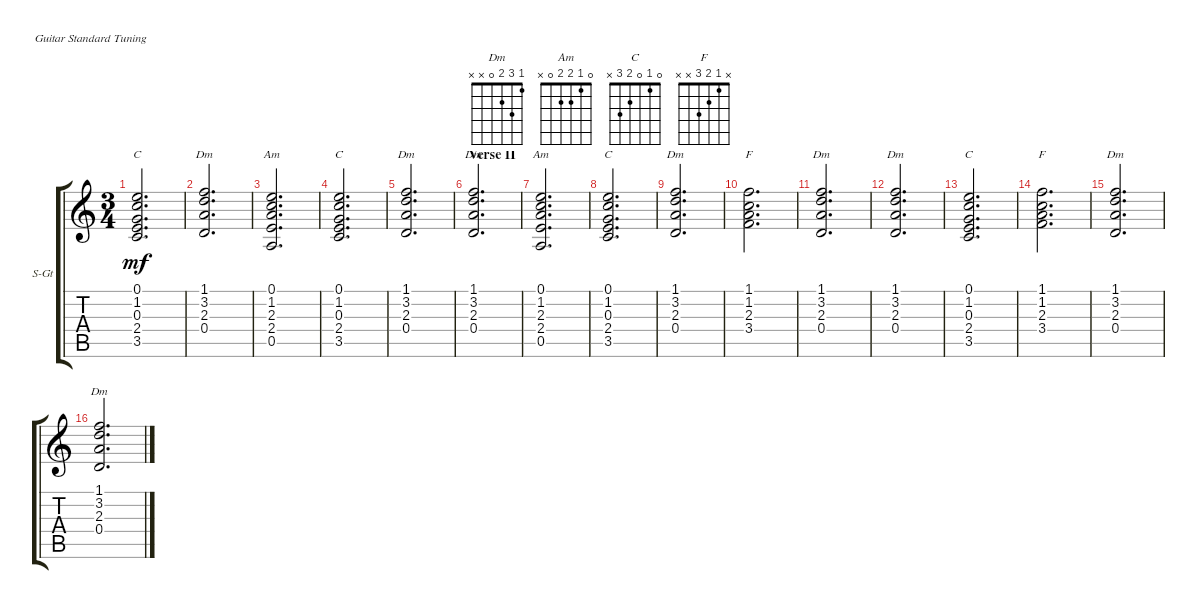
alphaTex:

\defaultSystemsLayout 4
\bracketExtendMode groupsimilarinstruments
\firstSystemTrackNameOrientation horizontal
\otherSystemsTrackNameOrientation horizontal
\track ("Chords" "S-Gt") {instrument acousticguitarsteel}
\staff {score tabs}
\tuning (E4 B3 G3 D3 A2 E2)
\chord ("Dm" 1 3 2 0 x x)
\chord ("Am" 0 1 2 2 0 x)
\chord ("C" 0 1 0 2 3 x)
\chord ("F" x 1 2 3 x x)
\ts (3 4)
\tempo (120 hide)
\clef g2
\ks c
(3.5 2.4 0.3 1.2 0.1).2{d ch "C" dy mf} |
(0.4 2.3 3.2 1.1).2{d ch "Dm"} |
(0.5 2.4 2.3 1.2 0.1).2{d ch "Am"} |
(3.5 2.4 0.3 1.2 0.1).2{d ch "C"} |
(0.4 2.3 3.2 1.1).2{d ch "Dm"} |
\section ("" "Verse II")
(0.4 2.3 3.2 1.1).2{d ch "Dm"} |
(0.5 2.4 2.3 1.2 0.1).2{d ch "Am"} |
(3.5 2.4 0.3 1.2 0.1).2{d ch "C"} |
(0.4 2.3 3.2 1.1).2{d ch "Dm"} |
(3.4 2.3 1.2 1.1).2{d ch "F"} |
(0.4 2.3 3.2 1.1).2{d ch "Dm"} |
(0.4 2.3 3.2 1.1).2{d ch "Dm"} |
(3.5 2.4 0.3 1.2 0.1).2{d ch "C"} |
(3.4 2.3 1.2 1.1).2{d ch "F"} |
(0.4 2.3 3.2 1.1).2{d ch "Dm"} |
(0.4 2.3 3.2 1.1).2{d ch "Dm"}
